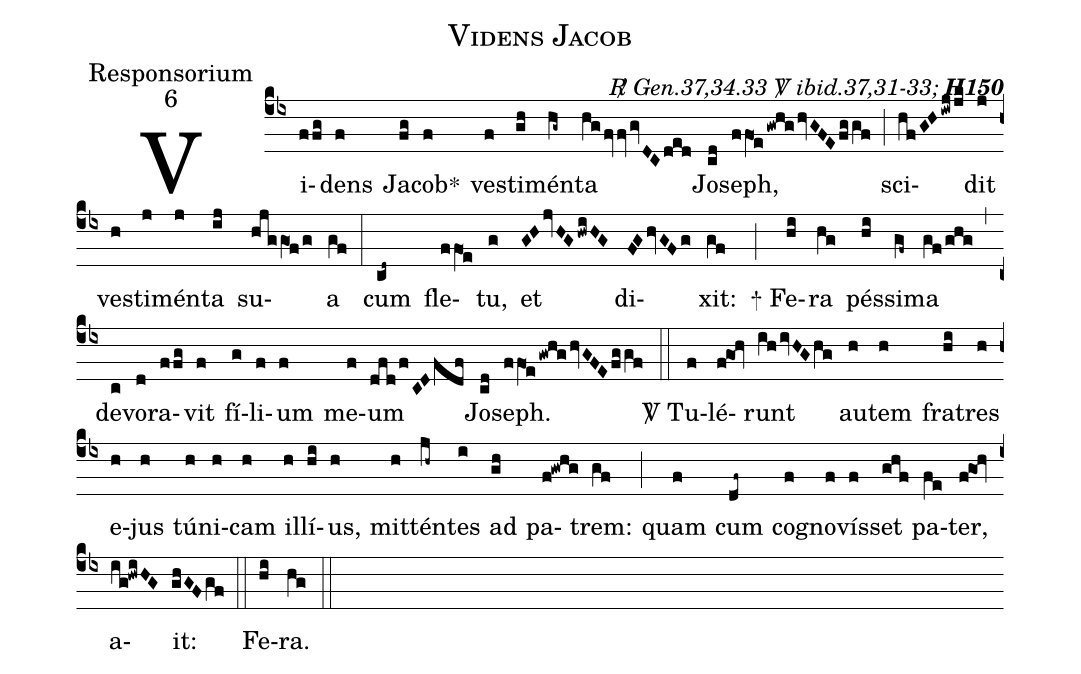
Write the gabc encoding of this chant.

name:Videns Jacob;
office-part:Responsorium;
mode:6;
commentary:{\itshape\mdseries \Rbar\ Gen.37,34.33 \Vbar\ ibid.37,31-33;\/} {\bfseries H150};
%%
(cb4) Vi(ffg)dens(f) Ja(fg)cob<sp>*</sp>(f) ves(f)ti(gh)mén(hg~)ta(hgfvvgvDCded) Jo(cd)seph,(ffO1egwhghvGFEfg/gf)  (;)
sci(hfGHiwjjk)dit(j) ves(h)ti(j)mén(j)ta(ij) su(hjggO1fg)a(gf)  (:)
cum(cd~) fle(ffO1e)tu,(g) et(GHjvHGhwiHG) di(FGhvGFg)xit:(gf) (;)
<sp>+</sp> Fe(hi)ra(hg) pés(hi)si(gf~)ma(gf/ghg) (,)
de(c)vo(d)ra(ffg)vit(f) fí(g)li(f)um(f) me(f)um(dfd/fCDfdf) Jo(cd)seph.(ffO1egwhghvGFEfg/gf) (::)
<sp>V/</sp> Tu(f)lé(f!go1!hv)runt(ihivHGhg) au(h)tem(h) fra(hi)tres(h) e(h)jus(h) tú(h)ni(h)cam(h) il(h)lí(hi)us,(h) mit(h)tén(jh~)tes(i) ad(gh) pa(f!gwhg)trem:(gf) (;)
quam(f) cum(df~) co(f)gno(f)vís(f)set(ghf) pa(fe)ter,(f!go1!hv) a(ig!hwiHG)it:(ghGFgf) (::)
Fe(hi)ra.(hg) (::)
